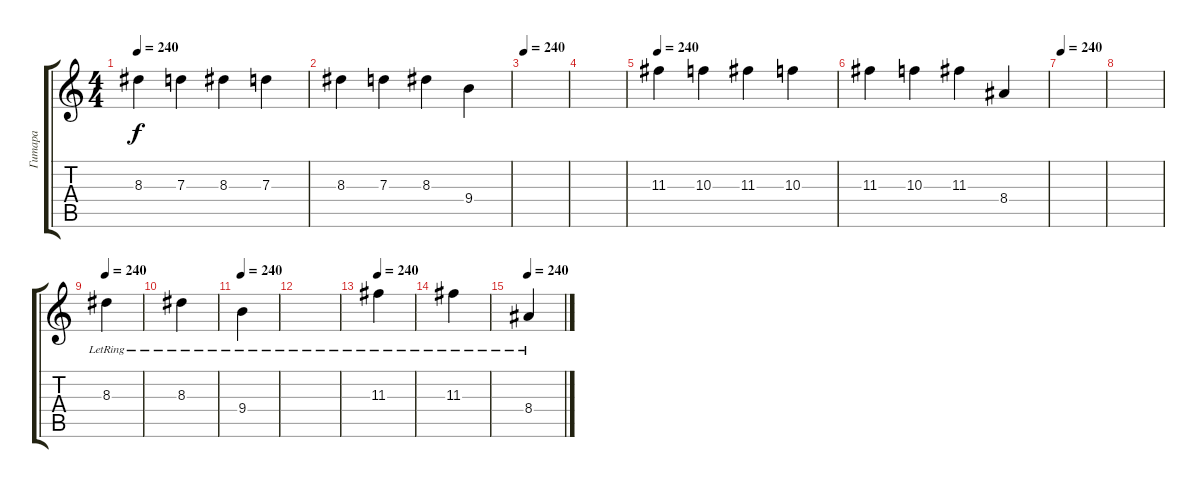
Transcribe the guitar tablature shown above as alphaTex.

\track ("Гитара" "Гитара") {instrument overdrivenguitar}
\staff {score tabs}
\tuning (E4 B3 G3 D3 A2 E2) {hide}
\ts (4 4)
\tempo 240
\clef g2
\ks c
8.3.4{dy f} 7.3.4 8.3.4 7.3.4 |
8.3.4 7.3.4 8.3.4 9.4.4 |
\tempo 240
|
|
\tempo 240
11.3.4 10.3.4 11.3.4 10.3.4 |
11.3.4 10.3.4 11.3.4 8.4.4 |
\tempo 240
|
|
\tempo 240
8.3{lr}.4 |
8.3{lr}.4 |
\tempo 240
9.4{lr}.4 |
|
\tempo 240
11.3{lr}.4 |
11.3{lr}.4 |
\tempo 240
8.4{lr}.4
